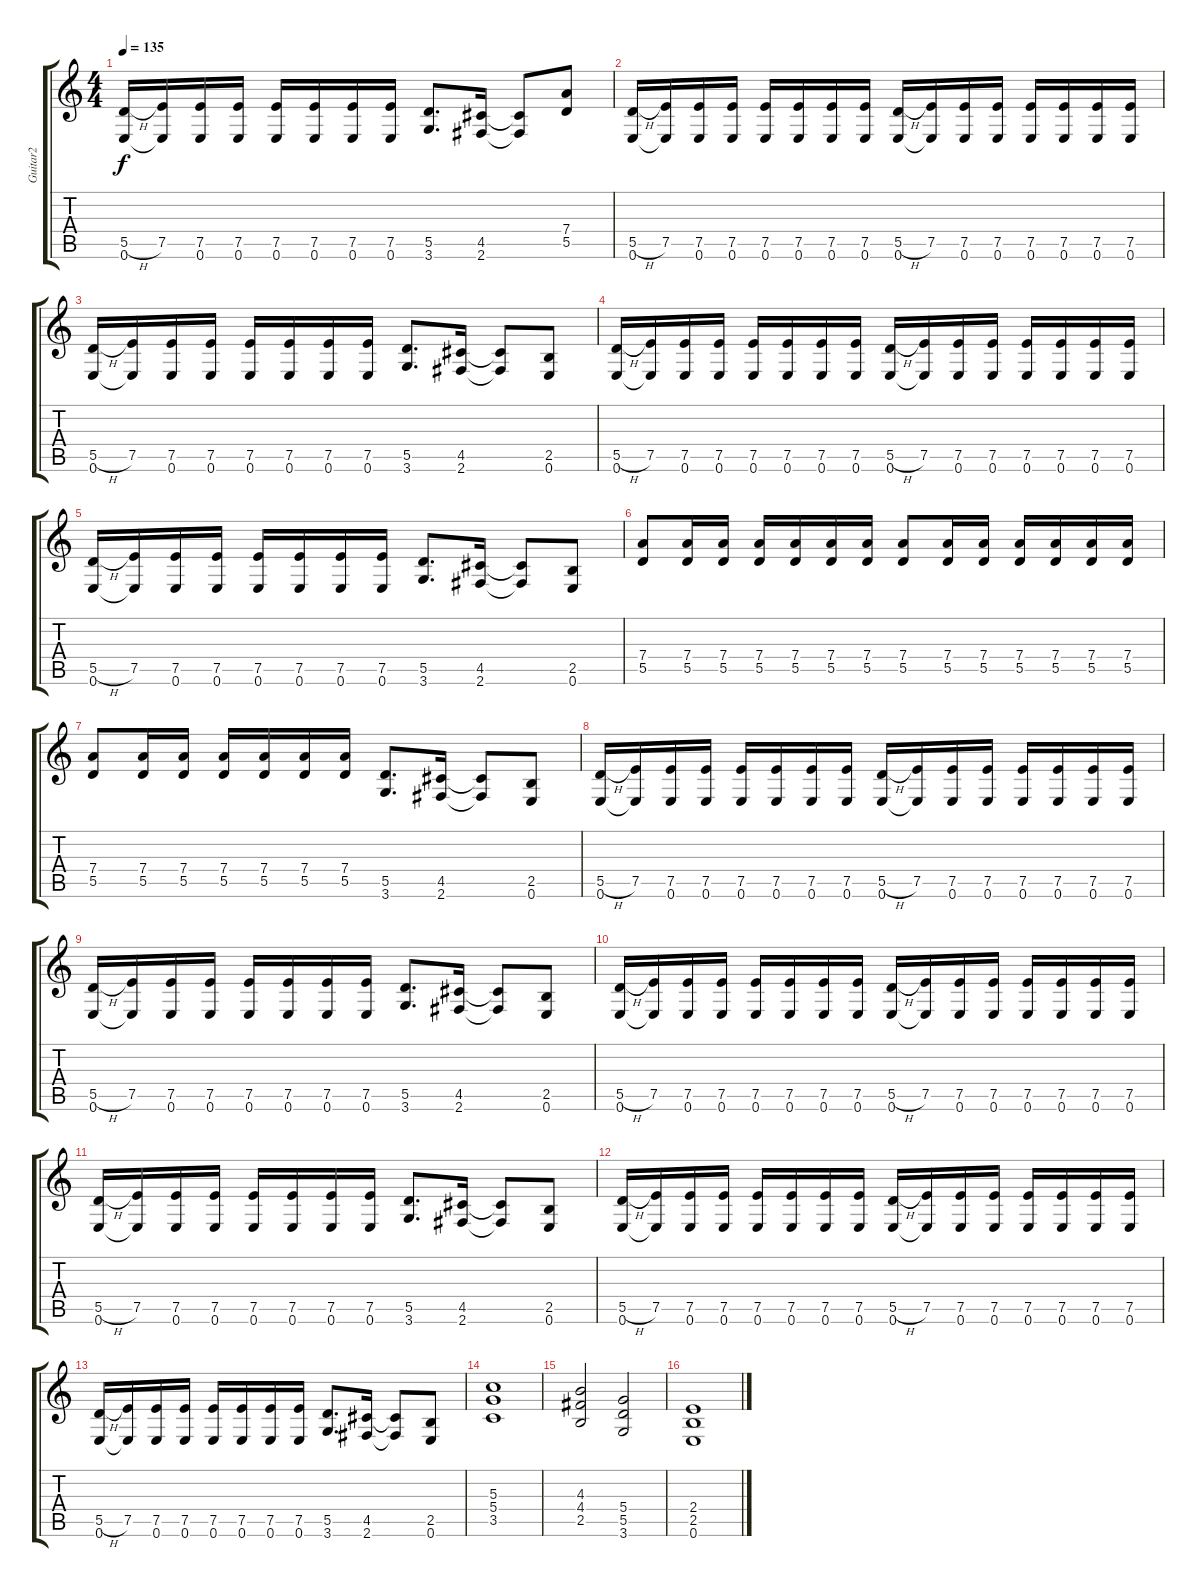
\track ("Guitar2" "Guitar2") {instrument distortionguitar}
\staff {score tabs}
\tuning (E4 B3 G3 D3 A2 E2) {hide}
\ts (4 4)
\tempo 135
\clef g2
\ks c
(5.5{h} 0.6).16{dy f} (7.5 0.6{t}).16 (7.5 0.6).16 (7.5 0.6).16 (7.5 0.6).16 (7.5 0.6).16 (7.5 0.6).16 (7.5 0.6).16 (5.5 3.6).8{d} (4.5 2.6).16 (4.5{t} 2.6{t}).8 (7.4 5.5).8 |
(5.5{h} 0.6).16 (7.5 0.6{t}).16 (7.5 0.6).16 (7.5 0.6).16 (7.5 0.6).16 (7.5 0.6).16 (7.5 0.6).16 (7.5 0.6).16 (5.5{h} 0.6).16 (7.5 0.6{t}).16 (7.5 0.6).16 (7.5 0.6).16 (7.5 0.6).16 (7.5 0.6).16 (7.5 0.6).16 (7.5 0.6).16 |
(5.5{h} 0.6).16 (7.5 0.6{t}).16 (7.5 0.6).16 (7.5 0.6).16 (7.5 0.6).16 (7.5 0.6).16 (7.5 0.6).16 (7.5 0.6).16 (5.5 3.6).8{d} (4.5 2.6).16 (4.5{t} 2.6{t}).8 (2.5 0.6).8 |
(5.5{h} 0.6).16 (7.5 0.6{t}).16 (7.5 0.6).16 (7.5 0.6).16 (7.5 0.6).16 (7.5 0.6).16 (7.5 0.6).16 (7.5 0.6).16 (5.5{h} 0.6).16 (7.5 0.6{t}).16 (7.5 0.6).16 (7.5 0.6).16 (7.5 0.6).16 (7.5 0.6).16 (7.5 0.6).16 (7.5 0.6).16 |
(5.5{h} 0.6).16 (7.5 0.6{t}).16 (7.5 0.6).16 (7.5 0.6).16 (7.5 0.6).16 (7.5 0.6).16 (7.5 0.6).16 (7.5 0.6).16 (5.5 3.6).8{d} (4.5 2.6).16 (4.5{t} 2.6{t}).8 (2.5 0.6).8 |
(7.4 5.5).8 (7.4 5.5).16 (7.4 5.5).16 (7.4 5.5).16 (7.4 5.5).16 (7.4 5.5).16 (7.4 5.5).16 (7.4 5.5).8 (7.4 5.5).16 (7.4 5.5).16 (7.4 5.5).16 (7.4 5.5).16 (7.4 5.5).16 (7.4 5.5).16 |
(7.4 5.5).8 (7.4 5.5).16 (7.4 5.5).16 (7.4 5.5).16 (7.4 5.5).16 (7.4 5.5).16 (7.4 5.5).16 (5.5 3.6).8{d} (4.5 2.6).16 (4.5{t} 2.6{t}).8 (2.5 0.6).8 |
(5.5{h} 0.6).16 (7.5 0.6{t}).16 (7.5 0.6).16 (7.5 0.6).16 (7.5 0.6).16 (7.5 0.6).16 (7.5 0.6).16 (7.5 0.6).16 (5.5{h} 0.6).16 (7.5 0.6{t}).16 (7.5 0.6).16 (7.5 0.6).16 (7.5 0.6).16 (7.5 0.6).16 (7.5 0.6).16 (7.5 0.6).16 |
(5.5{h} 0.6).16 (7.5 0.6{t}).16 (7.5 0.6).16 (7.5 0.6).16 (7.5 0.6).16 (7.5 0.6).16 (7.5 0.6).16 (7.5 0.6).16 (5.5 3.6).8{d} (4.5 2.6).16 (4.5{t} 2.6{t}).8 (2.5 0.6).8 |
(5.5{h} 0.6).16 (7.5 0.6{t}).16 (7.5 0.6).16 (7.5 0.6).16 (7.5 0.6).16 (7.5 0.6).16 (7.5 0.6).16 (7.5 0.6).16 (5.5{h} 0.6).16 (7.5 0.6{t}).16 (7.5 0.6).16 (7.5 0.6).16 (7.5 0.6).16 (7.5 0.6).16 (7.5 0.6).16 (7.5 0.6).16 |
(5.5{h} 0.6).16 (7.5 0.6{t}).16 (7.5 0.6).16 (7.5 0.6).16 (7.5 0.6).16 (7.5 0.6).16 (7.5 0.6).16 (7.5 0.6).16 (5.5 3.6).8{d} (4.5 2.6).16 (4.5{t} 2.6{t}).8 (2.5 0.6).8 |
(5.5{h} 0.6).16 (7.5 0.6{t}).16 (7.5 0.6).16 (7.5 0.6).16 (7.5 0.6).16 (7.5 0.6).16 (7.5 0.6).16 (7.5 0.6).16 (5.5{h} 0.6).16 (7.5 0.6{t}).16 (7.5 0.6).16 (7.5 0.6).16 (7.5 0.6).16 (7.5 0.6).16 (7.5 0.6).16 (7.5 0.6).16 |
(5.5{h} 0.6).16 (7.5 0.6{t}).16 (7.5 0.6).16 (7.5 0.6).16 (7.5 0.6).16 (7.5 0.6).16 (7.5 0.6).16 (7.5 0.6).16 (5.5 3.6).8{d} (4.5 2.6).16 (4.5{t} 2.6{t}).8 (2.5 0.6).8 |
(5.3 5.4 3.5).1 |
(4.3 4.4 2.5).2 (5.4 5.5 3.6).2 |
(2.4 2.5 0.6).1
